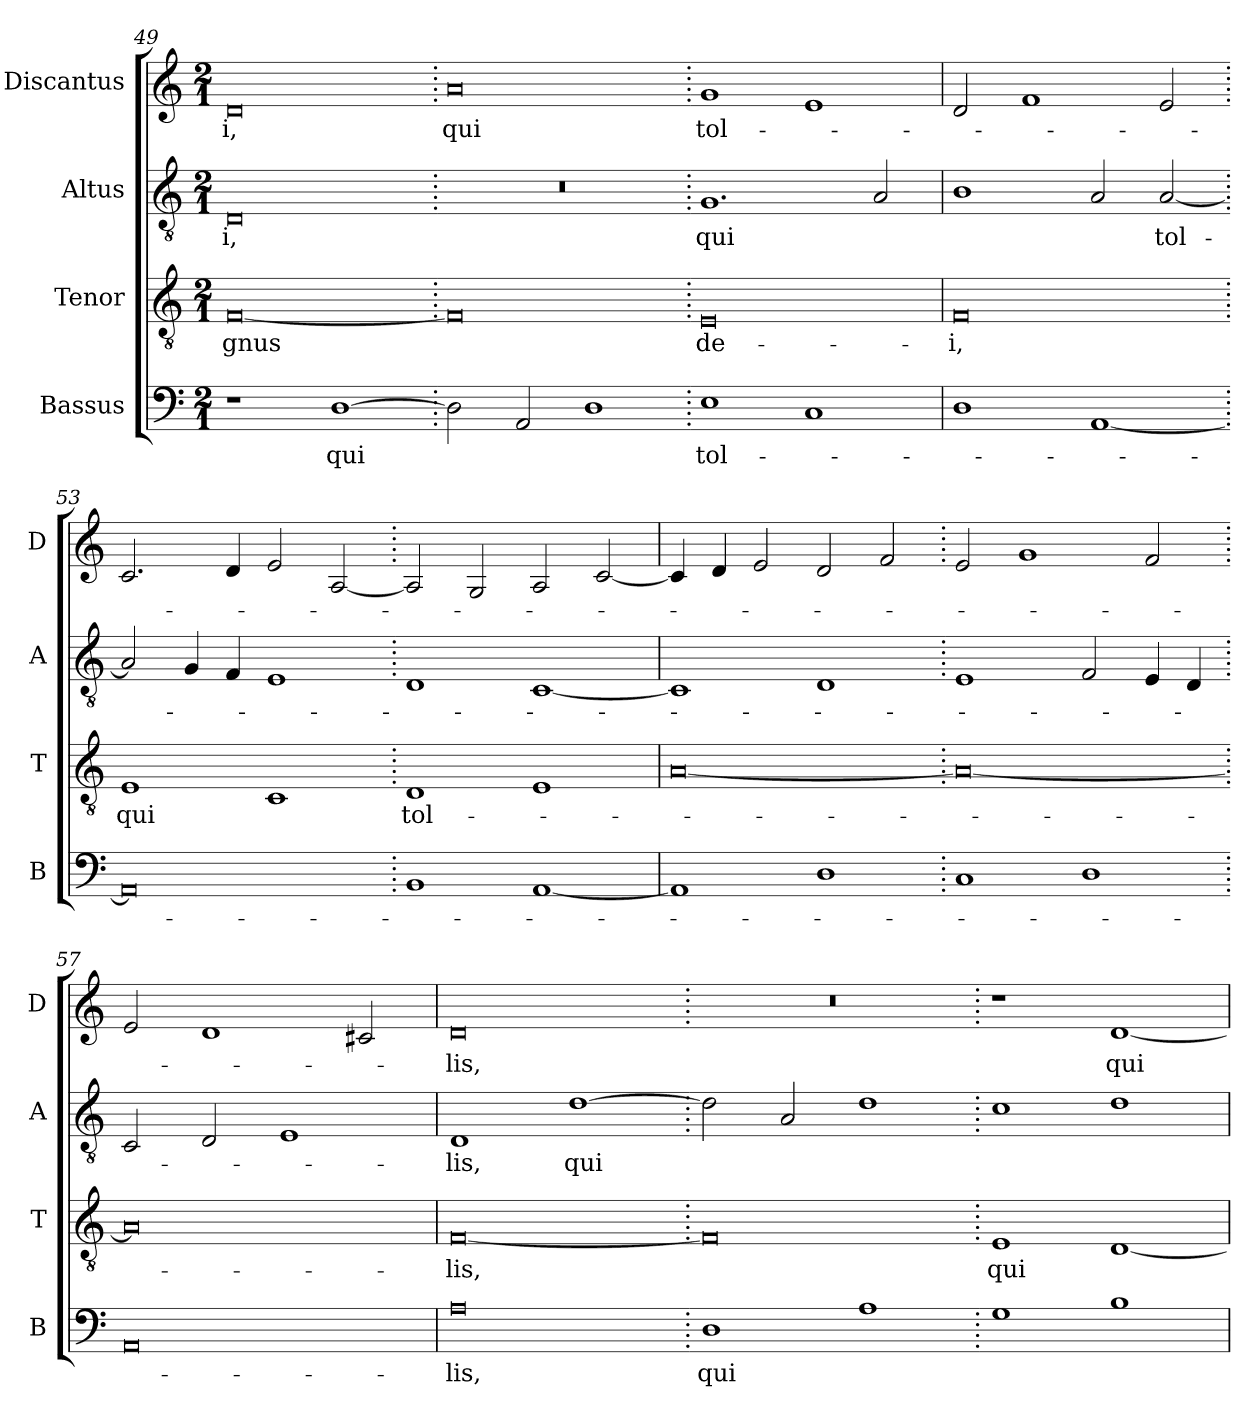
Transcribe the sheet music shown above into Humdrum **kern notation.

**kern	**text	**kern	**text	**kern	**text	**kern	**text
*part4	*part4	*part3	*part3	*part2	*part2	*part1	*part1
*staff4	*staff4	*staff3	*staff3	*staff2	*staff2	*staff1	*staff1
*I"Bassus	*	*I"Tenor	*	*I"Altus	*	*I"Discantus	*
*I'B	*	*I'T	*	*I'A	*	*I'D	*
*clefF4	*	*clefGv2	*	*clefGv2	*	*clefG2	*
*k[]	*	*k[]	*	*k[]	*	*k[]	*
*M2/1	*	*M2/1	*	*M2/1	*	*M2/1	*
=49	=49	=49	=49	=49	=49	=49	=49
1r	.	[0F	-gnus	0D	-i,	0d	-i,
[1D	qui	.	.	.	.	.	.
=50.	=50.	=50.	=50.	=50.	=50.	=50.	=50.
2D]	.	0F]	.	0r	.	0a	qui
2AA	.	.	.	.	.	.	.
1D	.	.	.	.	.	.	.
=51.	=51.	=51.	=51.	=51.	=51.	=51.	=51.
1E	tol-	0E	de-	1.G	qui	1g	tol-
1C	.	.	.	.	.	1e	.
.	.	.	.	2A	.	.	.
=52	=52	=52	=52	=52	=52	=52	=52
1D	.	0F	-i,	1B	.	2d	.
.	.	.	.	.	.	1f	.
[1AA	.	.	.	2A	.	.	.
.	.	.	.	[2A	tol-	2e	.
=53.	=53.	=53.	=53.	=53.	=53.	=53.	=53.
0AA]	.	1E	qui	2A]	.	2.c	.
.	.	.	.	4G	.	.	.
.	.	.	.	4F	.	4d	.
.	.	1C	.	1E	.	2e	.
.	.	.	.	.	.	[2A	.
=54.	=54.	=54.	=54.	=54.	=54.	=54.	=54.
1BB	.	1D	tol-	1D	.	2A]	.
.	.	.	.	.	.	2G	.
[1AA	.	1E	.	[1C	.	2A	.
.	.	.	.	.	.	[2c	.
=55	=55	=55	=55	=55	=55	=55	=55
1AA]	.	[0A	.	1C]	.	4c]	.
.	.	.	.	.	.	4d	.
.	.	.	.	.	.	2e	.
1D	.	.	.	1D	.	2d	.
.	.	.	.	.	.	2f	.
=56.	=56.	=56.	=56.	=56.	=56.	=56.	=56.
1C	.	0A_	.	1E	.	2e	.
.	.	.	.	.	.	1g	.
1D	.	.	.	2F	.	.	.
.	.	.	.	4E	.	2f	.
.	.	.	.	4D	.	.	.
=57.	=57.	=57.	=57.	=57.	=57.	=57.	=57.
0AA	.	0A]	.	2C	.	2e	.
.	.	.	.	2D	.	1d	.
.	.	.	.	1E	.	.	.
.	.	.	.	.	.	2c#X	.
=58	=58	=58	=58	=58	=58	=58	=58
0A	-lis,	[0F	-lis,	1D	-lis,	0d	-lis,
.	.	.	.	[1d	qui	.	.
=59.	=59.	=59.	=59.	=59.	=59.	=59.	=59.
1D	qui	0F]	.	2d]	.	0r	.
.	.	.	.	2A	.	.	.
1A	.	.	.	1d	.	.	.
=60.	=60.	=60.	=60.	=60.	=60.	=60.	=60.
1G	.	1E	qui	1c	.	1r	.
1B	.	[1D	.	1d	.	[1d	qui
=	=	=	=	=	=	=	=
*-	*-	*-	*-	*-	*-	*-	*-
